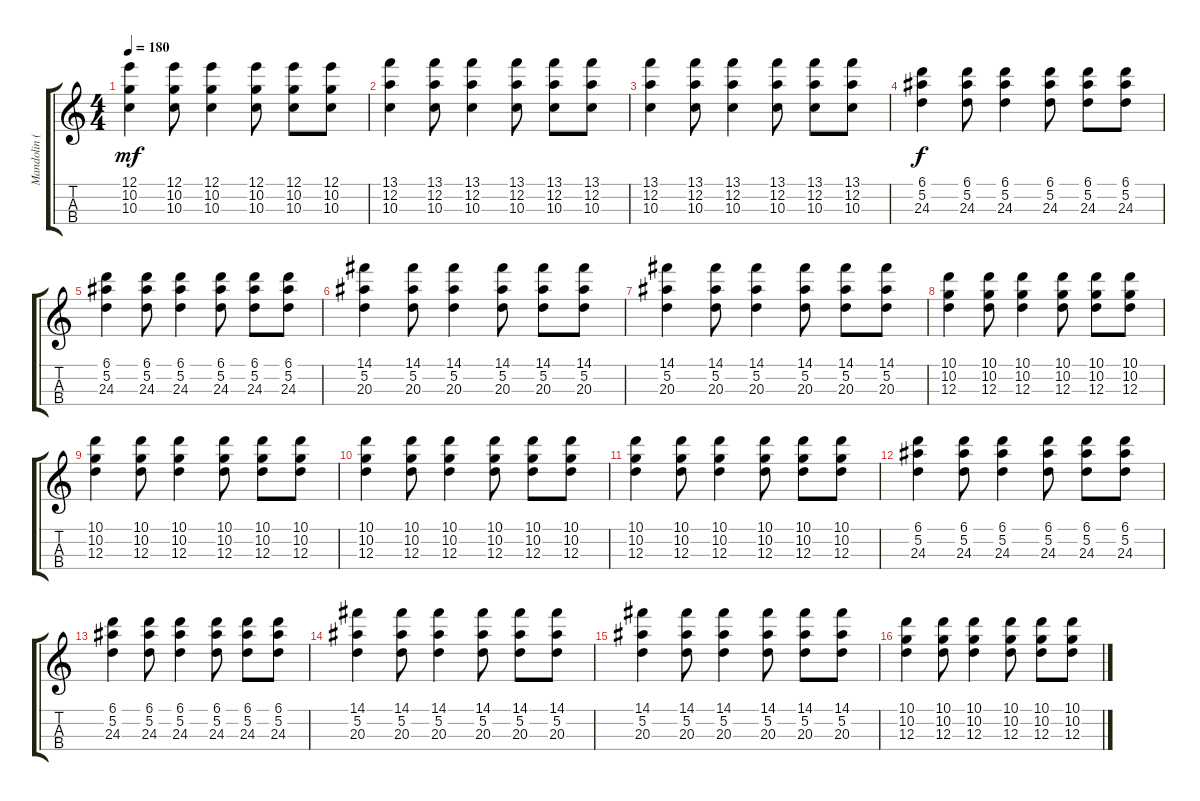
\track ("Mandolin (io kcho)" "Mandolin (") {instrument banjo}
\staff {score tabs}
\tuning (E4 A3 D3 G2) {hide}
\displaytranspose 12
\ts (4 4)
\tempo 180
\clef g2
\ks c
(12.1 10.2 10.3).4{dy mf} (12.1 10.2 10.3).8 (12.1 10.2 10.3).4 (12.1 10.2 10.3).8 (12.1 10.2 10.3).8 (12.1 10.2 10.3).8 |
(13.1 12.2 10.3).4 (13.1 12.2 10.3).8 (13.1 12.2 10.3).4 (13.1 12.2 10.3).8 (13.1 12.2 10.3).8 (13.1 12.2 10.3).8 |
(13.1 12.2 10.3).4 (13.1 12.2 10.3).8 (13.1 12.2 10.3).4 (13.1 12.2 10.3).8 (13.1 12.2 10.3).8 (13.1 12.2 10.3).8 |
(6.1 5.2 24.3).4{dy f} (6.1 5.2 24.3).8 (6.1 5.2 24.3).4 (6.1 5.2 24.3).8 (6.1 5.2 24.3).8 (6.1 5.2 24.3).8 |
(6.1 5.2 24.3).4 (6.1 5.2 24.3).8 (6.1 5.2 24.3).4 (6.1 5.2 24.3).8 (6.1 5.2 24.3).8 (6.1 5.2 24.3).8 |
(14.1 5.2 20.3).4 (14.1 5.2 20.3).8 (14.1 5.2 20.3).4 (14.1 5.2 20.3).8 (14.1 5.2 20.3).8 (14.1 5.2 20.3).8 |
(14.1 5.2 20.3).4 (14.1 5.2 20.3).8 (14.1 5.2 20.3).4 (14.1 5.2 20.3).8 (14.1 5.2 20.3).8 (14.1 5.2 20.3).8 |
(10.1 10.2 12.3).4 (10.1 10.2 12.3).8 (10.1 10.2 12.3).4 (10.1 10.2 12.3).8 (10.1 10.2 12.3).8 (10.1 10.2 12.3).8 |
(10.1 10.2 12.3).4 (10.1 10.2 12.3).8 (10.1 10.2 12.3).4 (10.1 10.2 12.3).8 (10.1 10.2 12.3).8 (10.1 10.2 12.3).8 |
(10.1 10.2 12.3).4 (10.1 10.2 12.3).8 (10.1 10.2 12.3).4 (10.1 10.2 12.3).8 (10.1 10.2 12.3).8 (10.1 10.2 12.3).8 |
(10.1 10.2 12.3).4 (10.1 10.2 12.3).8 (10.1 10.2 12.3).4 (10.1 10.2 12.3).8 (10.1 10.2 12.3).8 (10.1 10.2 12.3).8 |
(6.1 5.2 24.3).4 (6.1 5.2 24.3).8 (6.1 5.2 24.3).4 (6.1 5.2 24.3).8 (6.1 5.2 24.3).8 (6.1 5.2 24.3).8 |
(6.1 5.2 24.3).4 (6.1 5.2 24.3).8 (6.1 5.2 24.3).4 (6.1 5.2 24.3).8 (6.1 5.2 24.3).8 (6.1 5.2 24.3).8 |
(14.1 5.2 20.3).4 (14.1 5.2 20.3).8 (14.1 5.2 20.3).4 (14.1 5.2 20.3).8 (14.1 5.2 20.3).8 (14.1 5.2 20.3).8 |
(14.1 5.2 20.3).4 (14.1 5.2 20.3).8 (14.1 5.2 20.3).4 (14.1 5.2 20.3).8 (14.1 5.2 20.3).8 (14.1 5.2 20.3).8 |
(10.1 10.2 12.3).4 (10.1 10.2 12.3).8 (10.1 10.2 12.3).4 (10.1 10.2 12.3).8 (10.1 10.2 12.3).8 (10.1 10.2 12.3).8
